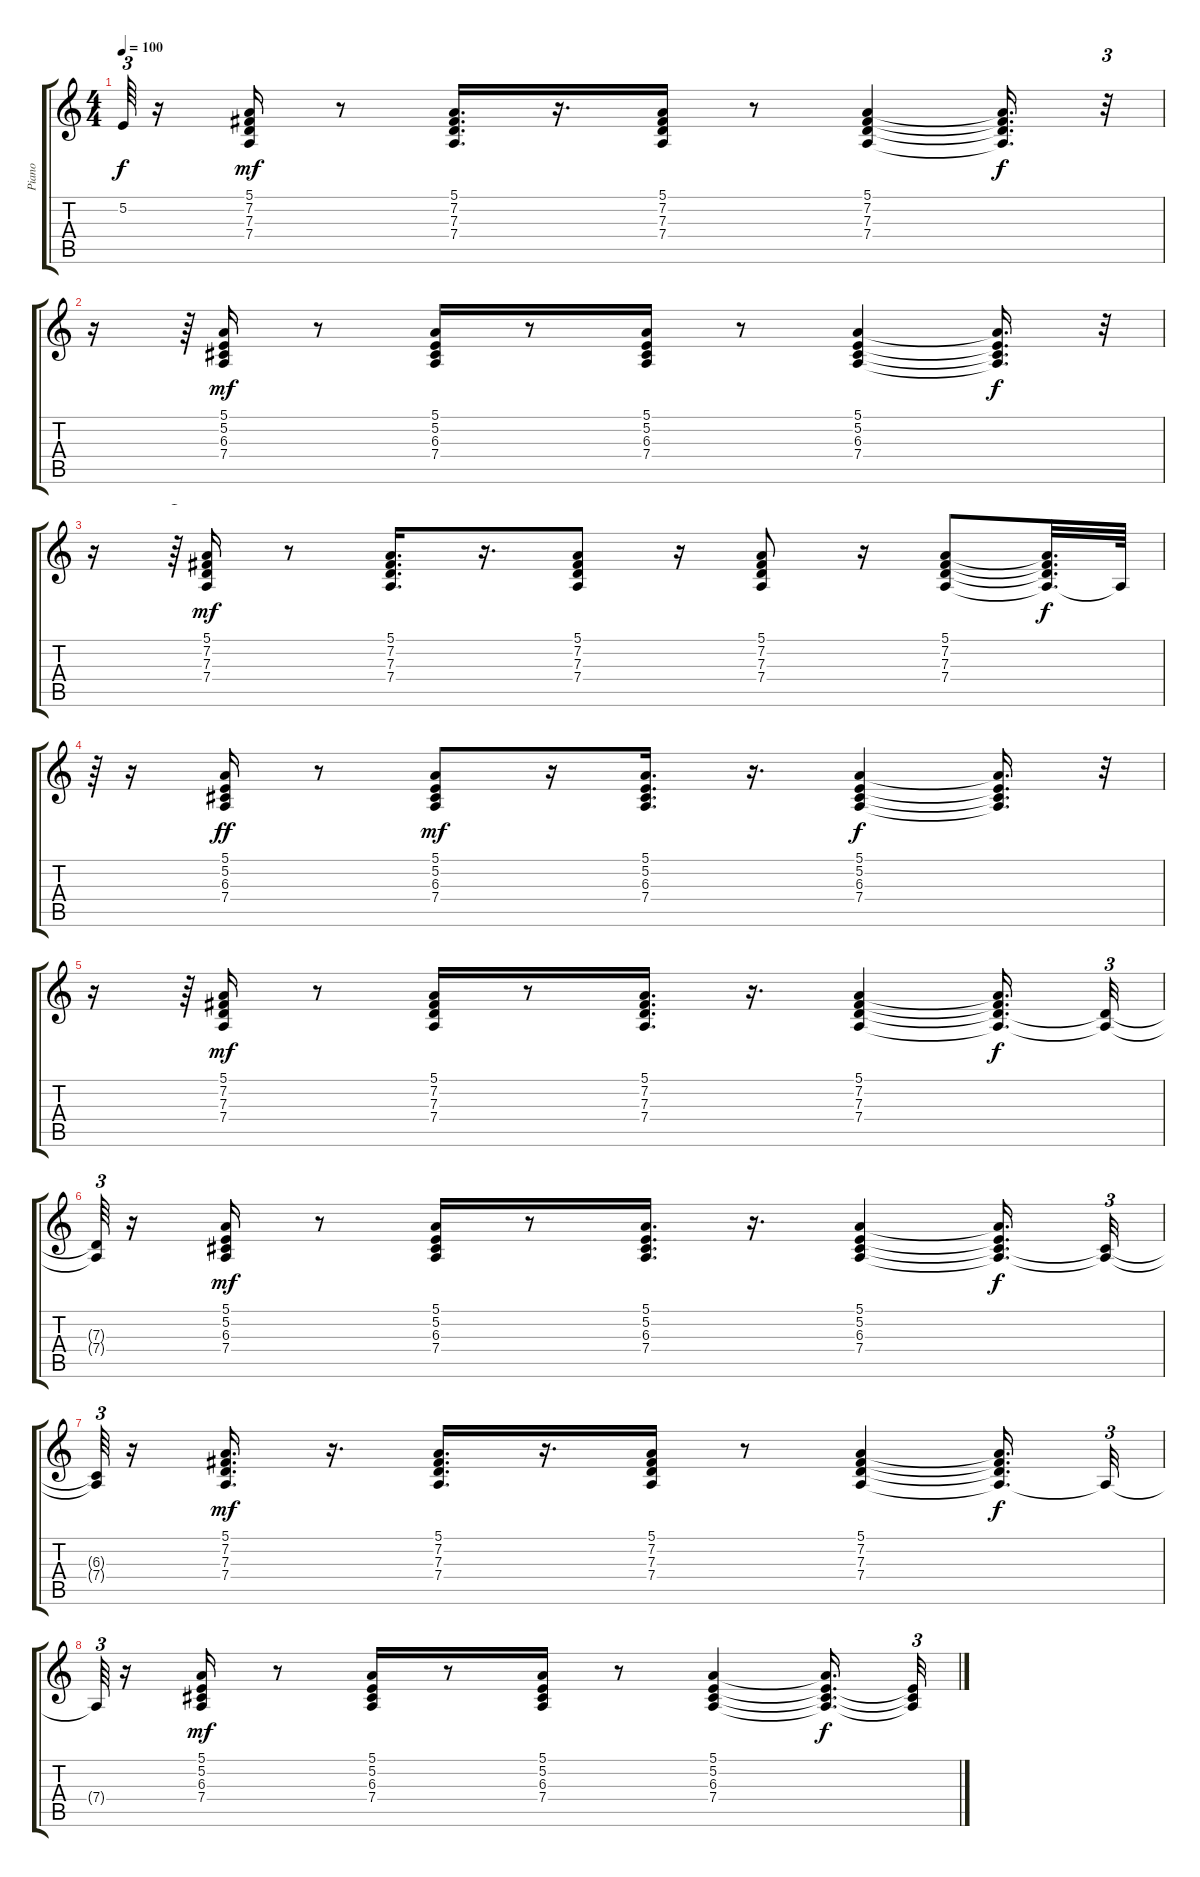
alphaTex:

\track ("Piano" "Piano") {instrument brightacousticpiano}
\staff {score tabs}
\tuning (E4 B3 G3 D3 A2 E2) {hide}
\ts (4 4)
\tempo 100
\clef g2
\ks c
5.2{t}.64{tu (3 2) dy f} r.16 (5.1 7.2 7.3 7.4).16{dy mf} r.8 (5.1 7.2 7.3 7.4).16{d} r.16{d} (5.1 7.2 7.3 7.4).16 r.8 (5.1 7.2 7.3 7.4).4 (5.1{t} 7.2{t} 7.3{t} 7.4{t}).16{d dy f} r.32{tu (3 2)} |
r.16 r.64{tu (3 2)} (5.1 5.2 6.3 7.4).16{dy mf} r.8 (5.1 5.2 6.3 7.4).16 r.8 (5.1 5.2 6.3 7.4).16 r.8 (5.1 5.2 6.3 7.4).4 (5.1{t} 5.2{t} 6.3{t} 7.4{t}).16{d dy f} r.32{tu (3 2)} |
r.16 r.64{tu (3 2)} (5.1 7.2 7.3 7.4).16{dy mf} r.8 (5.1 7.2 7.3 7.4).16{d} r.16{d} (5.1 7.2 7.3 7.4).8 r.16 (5.1 7.2 7.3 7.4).8 r.16 (5.1 7.2 7.3 7.4).8 (5.1{t} 7.2{t} 7.3{t} 7.4{t}).32{d dy f} 7.4{t}.64 |
r.64{tu (3 2)} r.16 (5.1 5.2 6.3 7.4).16{dy ff} r.8 (5.1 5.2 6.3 7.4).8{dy mf} r.16 (5.1 5.2 6.3 7.4).16{d} r.16{d} (5.1 5.2 6.3 7.4).4{dy f} (5.1{t} 5.2{t} 6.3{t} 7.4{t}).16{d} r.32{tu (3 2)} |
r.16 r.64{tu (3 2)} (5.1 7.2 7.3 7.4).16{dy mf} r.8 (5.1 7.2 7.3 7.4).16 r.8 (5.1 7.2 7.3 7.4).16{d} r.16{d} (5.1 7.2 7.3 7.4).4 (5.1{t} 7.2{t} 7.3{t} 7.4{t}).16{d dy f} (7.3{t} 7.4{t}).32{tu (3 2)} |
(7.3{t} 7.4{t}).64{tu (3 2)} r.16 (5.1 5.2 6.3 7.4).16{dy mf} r.8 (5.1 5.2 6.3 7.4).16 r.8 (5.1 5.2 6.3 7.4).16{d} r.16{d} (5.1 5.2 6.3 7.4).4 (5.1{t} 5.2{t} 6.3{t} 7.4{t}).16{d dy f} (6.3{t} 7.4{t}).32{tu (3 2)} |
(6.3{t} 7.4{t}).64{tu (3 2)} r.16 (5.1 7.2 7.3 7.4).16{d dy mf} r.16{d} (5.1 7.2 7.3 7.4).16{d} r.16{d} (5.1 7.2 7.3 7.4).16 r.8 (5.1 7.2 7.3 7.4).4 (5.1{t} 7.2{t} 7.3{t} 7.4{t}).16{d dy f} 7.4{t}.32{tu (3 2)} |
7.4{t}.64{tu (3 2)} r.16 (5.1 5.2 6.3 7.4).16{dy mf} r.8 (5.1 5.2 6.3 7.4).16 r.8 (5.1 5.2 6.3 7.4).16 r.8 (5.1 5.2 6.3 7.4).4 (5.1{t} 5.2{t} 6.3{t} 7.4{t}).16{d dy f} (5.2{t} 6.3{t} 7.4{t}).32{tu (3 2)}
